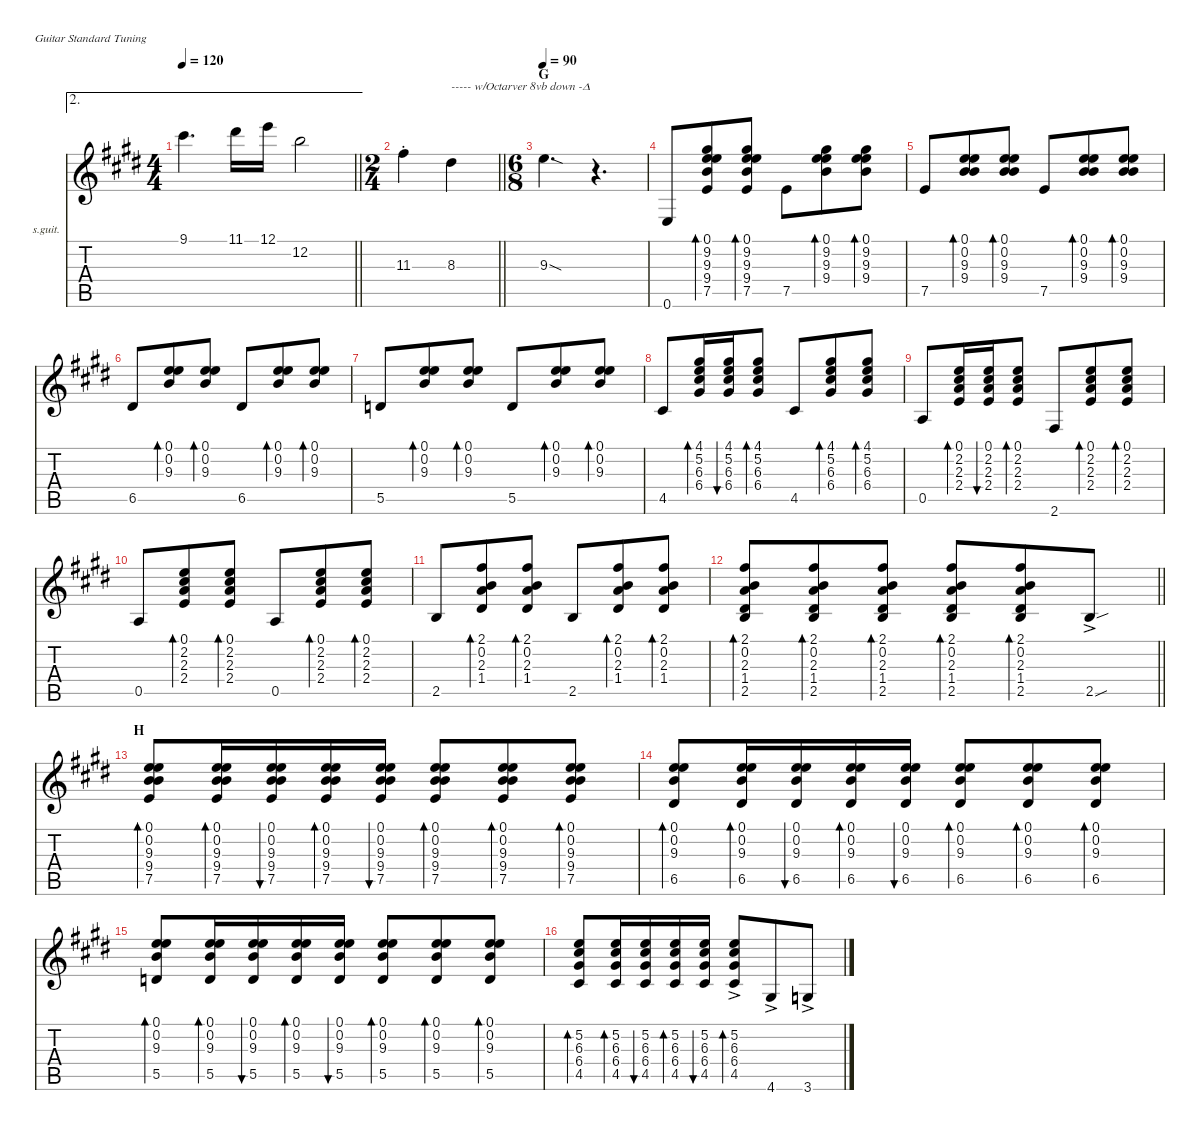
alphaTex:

\hideDynamics
\bracketExtendMode nobrackets
\firstSystemTrackNameOrientation horizontal
\otherSystemsTrackNameOrientation horizontal
\track ("A.Guitar 2" "s.guit.") {instrument acousticguitarsteel}
\staff {score tabs}
\tuning (E4 B3 G3 D3 A2 E2)
\ae 2
\ts (4 4)
\tempo 120
\clef g2
\barLineRight lightlight
\ks e
9.1{acc #}.4{d dy f} 11.1{acc #}.16 12.1{acc forcenatural}.16 12.2{acc forcenatural}.2 |
\ts (2 4)
\beaming (8 2 2)
\barLineRight lightlight
11.3{st acc #}.4 8.3{acc #}.4{txt "----- w/Octarver 8vb down -Δ"} |
\ts (6 8)
\beaming (8 3 3)
\section ("" "G")
\tempo 90
9.3{sod acc forcenatural}.4{d} r.4{d} |
0.6{acc forcenatural}.8 (0.1{acc forcenatural} 9.2{acc #} 9.3{acc forcenatural} 9.4{acc forcenatural} 7.5{acc forcenatural}).8{bd 30} (0.1{acc forcenatural} 9.2{acc #} 9.3{acc forcenatural} 9.4{acc forcenatural} 7.5{acc forcenatural}).8{bd 30} 7.5{acc forcenatural}.8 (0.1{acc forcenatural} 9.2{acc #} 9.3{acc forcenatural} 9.4{acc forcenatural}).8{bd 30} (0.1{acc forcenatural} 9.2{acc #} 9.3{acc forcenatural} 9.4{acc forcenatural}).8{bd 30} |
7.5{acc forcenatural}.8 (0.1{acc forcenatural} 0.2{acc forcenatural} 9.3{acc forcenatural} 9.4{acc forcenatural}).8{bd 30} (0.1{acc forcenatural} 0.2{acc forcenatural} 9.3{acc forcenatural} 9.4{acc forcenatural}).8{bd 30} 7.5{acc forcenatural}.8 (0.1{acc forcenatural} 0.2{acc forcenatural} 9.3{acc forcenatural} 9.4{acc forcenatural}).8{bd 30} (0.1{acc forcenatural} 0.2{acc forcenatural} 9.3{acc forcenatural} 9.4{acc forcenatural}).8{bd 30} |
6.5{acc #}.8 (0.1{acc forcenatural} 0.2{acc forcenatural} 9.3{acc forcenatural}).8{bd 30} (0.1{acc forcenatural} 0.2{acc forcenatural} 9.3{acc forcenatural}).8{bd 30} 6.5{acc #}.8 (0.1{acc forcenatural} 0.2{acc forcenatural} 9.3{acc forcenatural}).8{bd 30} (0.1{acc forcenatural} 0.2{acc forcenatural} 9.3{acc forcenatural}).8{bd 30} |
5.5{acc forcenatural}.8 (0.1{acc forcenatural} 0.2{acc forcenatural} 9.3{acc forcenatural}).8{bd 30} (0.1{acc forcenatural} 0.2{acc forcenatural} 9.3{acc forcenatural}).8{bd 30} 5.5{acc forcenatural}.8 (0.1{acc forcenatural} 0.2{acc forcenatural} 9.3{acc forcenatural}).8{bd 30} (0.1{acc forcenatural} 0.2{acc forcenatural} 9.3{acc forcenatural}).8{bd 30} |
4.5{acc #}.8 (4.1{acc #} 5.2{acc forcenatural} 6.3{acc #} 6.4{acc #}).16{bd 30} (4.1{acc #} 5.2{acc forcenatural} 6.3{acc #} 6.4{acc #}).16{bu 30} (4.1{acc #} 5.2{acc forcenatural} 6.3{acc #} 6.4{acc #}).8{bd 30} 4.5{acc #}.8 (4.1{acc #} 5.2{acc forcenatural} 6.3{acc #} 6.4{acc #}).8{bd 30} (4.1{acc #} 5.2{acc forcenatural} 6.3{acc #} 6.4{acc #}).8{bd 30} |
0.5{acc forcenatural}.8 (0.1{acc forcenatural} 2.2{acc #} 2.3{acc forcenatural} 2.4{acc forcenatural}).16{bd 30} (0.1{acc forcenatural} 2.2{acc #} 2.3{acc forcenatural} 2.4{acc forcenatural}).16{bu 30} (0.1{acc forcenatural} 2.2{acc #} 2.3{acc forcenatural} 2.4{acc forcenatural}).8{bd 30} 2.6{acc #}.8 (0.1{acc forcenatural} 2.2{acc #} 2.3{acc forcenatural} 2.4{acc forcenatural}).8{bd 30} (0.1{acc forcenatural} 2.2{acc #} 2.3{acc forcenatural} 2.4{acc forcenatural}).8{bd 30} |
0.5{acc forcenatural}.8 (0.1{acc forcenatural} 2.2{acc #} 2.3{acc forcenatural} 2.4{acc forcenatural}).8{bd 30} (0.1{acc forcenatural} 2.2{acc #} 2.3{acc forcenatural} 2.4{acc forcenatural}).8{bd 30} 0.5{acc forcenatural}.8 (0.1{acc forcenatural} 2.2{acc #} 2.3{acc forcenatural} 2.4{acc forcenatural}).8{bd 30} (0.1{acc forcenatural} 2.2{acc #} 2.3{acc forcenatural} 2.4{acc forcenatural}).8{bd 30} |
2.5{acc forcenatural}.8 (2.1{acc #} 0.2{acc forcenatural} 2.3{acc forcenatural} 1.4{acc #}).8{bd 30} (2.1{acc #} 0.2{acc forcenatural} 2.3{acc forcenatural} 1.4{acc #}).8{bd 30} 2.5{acc forcenatural}.8 (2.1{acc #} 0.2{acc forcenatural} 2.3{acc forcenatural} 1.4{acc #}).8{bd 30} (2.1{acc #} 0.2{acc forcenatural} 2.3{acc forcenatural} 1.4{acc #}).8{bd 30} |
\barLineRight lightlight
(2.1{acc #} 0.2{acc forcenatural} 2.3{acc forcenatural} 1.4{acc #} 2.5{acc forcenatural}).8{bd 30} (2.1{acc #} 0.2{acc forcenatural} 2.3{acc forcenatural} 1.4{acc #} 2.5{acc forcenatural}).8{bd 30 dy mp} (2.1{acc #} 0.2{acc forcenatural} 2.3{acc forcenatural} 1.4{acc #} 2.5{acc forcenatural}).8{bd 30 dy mf} (2.1{acc #} 0.2{acc forcenatural} 2.3{acc forcenatural} 1.4{acc #} 2.5{acc forcenatural}).8{bd 30 dy f} (2.1{acc #} 0.2{acc forcenatural} 2.3{acc forcenatural} 1.4{acc #} 2.5{acc forcenatural}).8{bd 30 dy ff} 2.5{sou ac acc forcenatural}.8{dy f} |
\section ("" "H")
(0.1{acc forcenatural} 0.2{acc forcenatural} 9.3{acc forcenatural} 9.4{acc forcenatural} 7.5{acc forcenatural}).8{bd 30} (0.1{acc forcenatural} 0.2{acc forcenatural} 9.3{acc forcenatural} 9.4{acc forcenatural} 7.5{acc forcenatural}).16{bd 30} (0.1{acc forcenatural} 0.2{acc forcenatural} 9.3{acc forcenatural} 9.4{acc forcenatural} 7.5{acc forcenatural}).16{bu 30} (0.1{acc forcenatural} 0.2{acc forcenatural} 9.3{acc forcenatural} 9.4{acc forcenatural} 7.5{acc forcenatural}).16{bd 30} (0.1{acc forcenatural} 0.2{acc forcenatural} 9.3{acc forcenatural} 9.4{acc forcenatural} 7.5{acc forcenatural}).16{bu 30} (0.1{acc forcenatural} 0.2{acc forcenatural} 9.3{acc forcenatural} 9.4{acc forcenatural} 7.5{acc forcenatural}).8{bd 30} (0.1{acc forcenatural} 0.2{acc forcenatural} 9.3{acc forcenatural} 9.4{acc forcenatural} 7.5{acc forcenatural}).8{bd 30} (0.1{acc forcenatural} 0.2{acc forcenatural} 9.3{acc forcenatural} 9.4{acc forcenatural} 7.5{acc forcenatural}).8{bd 30} |
(0.1{acc forcenatural} 0.2{acc forcenatural} 9.3{acc forcenatural} 6.5{acc #}).8{bd 30} (0.1{acc forcenatural} 0.2{acc forcenatural} 9.3{acc forcenatural} 6.5{acc #}).16{bd 30} (0.1{acc forcenatural} 0.2{acc forcenatural} 9.3{acc forcenatural} 6.5{acc #}).16{bu 30} (0.1{acc forcenatural} 0.2{acc forcenatural} 9.3{acc forcenatural} 6.5{acc #}).16{bd 30} (0.1{acc forcenatural} 0.2{acc forcenatural} 9.3{acc forcenatural} 6.5{acc #}).16{bu 30} (0.1{acc forcenatural} 0.2{acc forcenatural} 9.3{acc forcenatural} 6.5{acc #}).8{bd 30} (0.1{acc forcenatural} 0.2{acc forcenatural} 9.3{acc forcenatural} 6.5{acc #}).8{bd 30} (0.1{acc forcenatural} 0.2{acc forcenatural} 9.3{acc forcenatural} 6.5{acc #}).8{bd 30} |
(0.1{acc forcenatural} 0.2{acc forcenatural} 9.3{acc forcenatural} 5.5{acc forcenatural}).8{bd 30} (0.1{acc forcenatural} 0.2{acc forcenatural} 9.3{acc forcenatural} 5.5{acc forcenatural}).16{bd 30} (0.1{acc forcenatural} 0.2{acc forcenatural} 9.3{acc forcenatural} 5.5{acc forcenatural}).16{bu 30} (0.1{acc forcenatural} 0.2{acc forcenatural} 9.3{acc forcenatural} 5.5{acc forcenatural}).16{bd 30} (0.1{acc forcenatural} 0.2{acc forcenatural} 9.3{acc forcenatural} 5.5{acc forcenatural}).16{bu 30} (0.1{acc forcenatural} 0.2{acc forcenatural} 9.3{acc forcenatural} 5.5{acc forcenatural}).8{bd 30} (0.1{acc forcenatural} 0.2{acc forcenatural} 9.3{acc forcenatural} 5.5{acc forcenatural}).8{bd 30} (0.1{acc forcenatural} 0.2{acc forcenatural} 9.3{acc forcenatural} 5.5{acc forcenatural}).8{bd 30} |
(5.2{acc forcenatural} 6.3{acc #} 6.4{acc #} 4.5{acc #}).8{bd 30} (5.2{acc forcenatural} 6.3{acc #} 6.4{acc #} 4.5{acc #}).16{bd 30} (5.2{acc forcenatural} 6.3{acc #} 6.4{acc #} 4.5{acc #}).16{bu 30} (5.2{acc forcenatural} 6.3{acc #} 6.4{acc #} 4.5{acc #}).16{bd 30} (5.2{acc forcenatural} 6.3{acc #} 6.4{acc #} 4.5{acc #}).16{bu 30} (5.2{ac acc forcenatural} 6.3{ac acc #} 6.4{ac acc #} 4.5{ac acc #}).8{bd 30} 4.6{ac acc #}.8 3.6{ac acc forcenatural}.8
